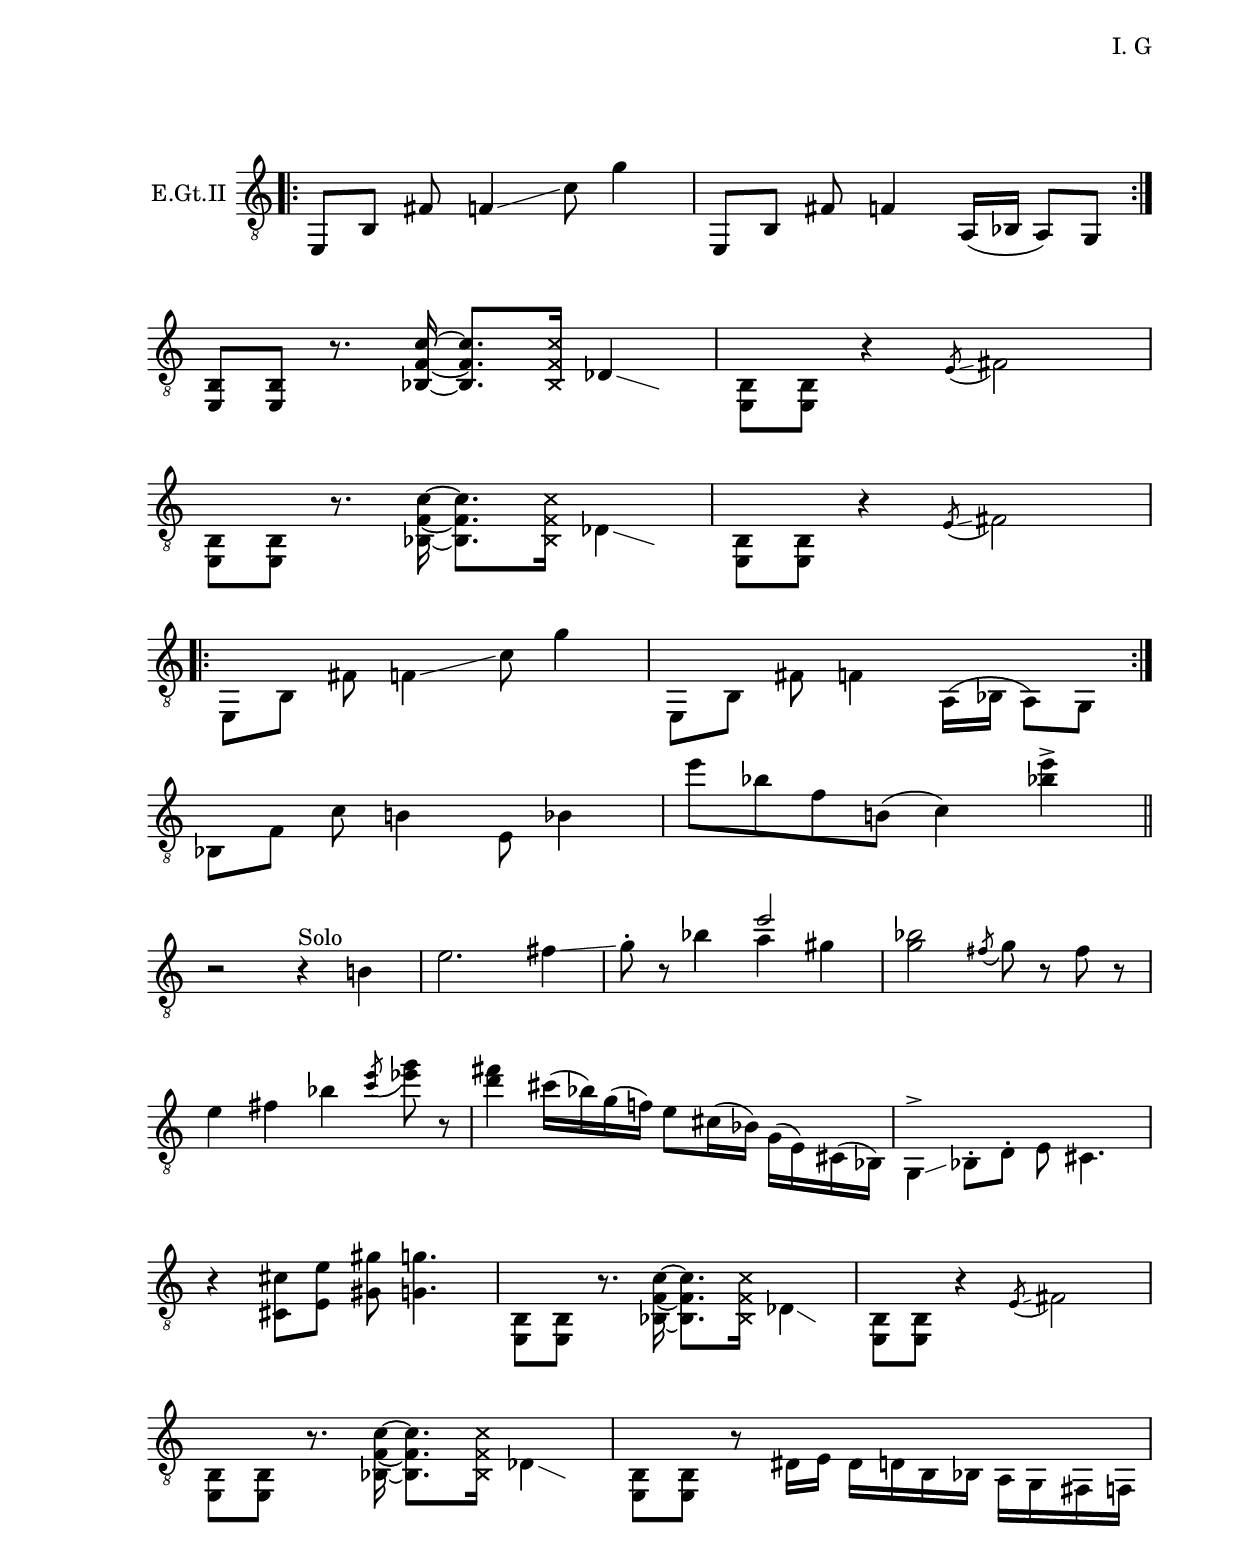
\version "2.19.15"

\language "deutsch"

\paper {
  #(set-paper-size "a4")
  top-system-spacing #'basic-distance = #15
  top-markup-spacing #'basic-distance = #8
  markup-system-spacing #'basic-distance = #15
  system-system-spacing #'basic-distance = #15
  last-bottom-spacing #'basic-distance = #15
  two-sided = ##t
  inner-margin = 25
  outer-margin = 15
}

\layout {
  \context {
    \Score
    \remove "Bar_number_engraver"
  }
}

\header{
  title = ""
  composer = "I. G"
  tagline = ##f
}

\include "noteHeads.ly"
\version "2.19.15"

\language "deutsch"

tema = \relative {
  \clef "treble_8"
  \time 4/4
  \override Staff.TimeSignature.stencil = ##f
  e,8[ h'] fis'
  %\once \override Glissando.bound-details.left.X = #33
  f4\glissando c'8 g'4
  e,,8 h' fis'\noBeam f4 a,16( b a8) g
}



\version "2.19.15"

\language "deutsch"

\include "noteHeads.ly"
\version "2.19.15"

\language "deutsch"

tema = \relative {
  \clef "treble_8"
  \time 4/4
  \override Staff.TimeSignature.stencil = ##f
  e,8[ h'] fis'
  %\once \override Glissando.bound-details.left.X = #33
  f4\glissando c'8 g'4
  e,,8 h' fis'\noBeam f4 a,16( b a8) g
}




EGtTwo = \relative {
  \clef "treble_8"
  \time 4/4
  \override Staff.TimeSignature.stencil = ##f
  \bar ".|:"
  \tema
  \bar ":|."
  \break
  \repeat unfold 2 {
    <e, h'>8 q r8. <b' f' c'>16~ q8. \deadNotesOn q16 \deadNotesOff
    \afterGrace des4\glissando {\stemDown \hideNotes a16}\unHideNotes
    <e h'>8 q r4 \acciaccatura e'8 \glissando fis2
    \break
  }
  \bar ".|:"
  \tema
  \bar ":|."
  \break
  b,8 f' c'\noBeam h!4 e,8 b'4 e'8 b f h,!( c4) <b'! e>->
  \bar "||"
  \break
  r2 r4^"Solo" h,! e2. fis4\glissando g8-. r b4
  <<
    {
      e2
    }
    \\
    {
      a,4 gis
    }
  >>
  <g b>2 \acciaccatura fis8 g r fis r
  \break
  e4 fis b \acciaccatura <c e>8 <es g> r
  <d fis>4 cis16( b) g( f!) e8 cis16( b) g( e) cis( b)
  g4->\glissando b8-. d-. e cis4.
  \break
  r4 <cis cis'>8 <e e'> <gis gis'> <g g'>4.
  <e, h'>8 q r8. <b' f' c'>16~ q8. \deadNotesOn q16 \deadNotesOff
  \afterGrace des4\glissando {\stemDown \hideNotes a16}\unHideNotes
  <e h'>8 q r4 \acciaccatura e'8 \glissando fis2
  \break
  <e, h'>8 q r8. <b' f' c'>16~ q8. \deadNotesOn q16 \deadNotesOff
  \afterGrace des4\glissando {\stemDown \hideNotes a16}\unHideNotes
  <e h'>8 q r dis'16 e dis d h b a g fis f
}




\score {
  \new Staff \with {
    instrumentName = "E.Gt.II"
  }
  {
    \EGtTwo
  }
}